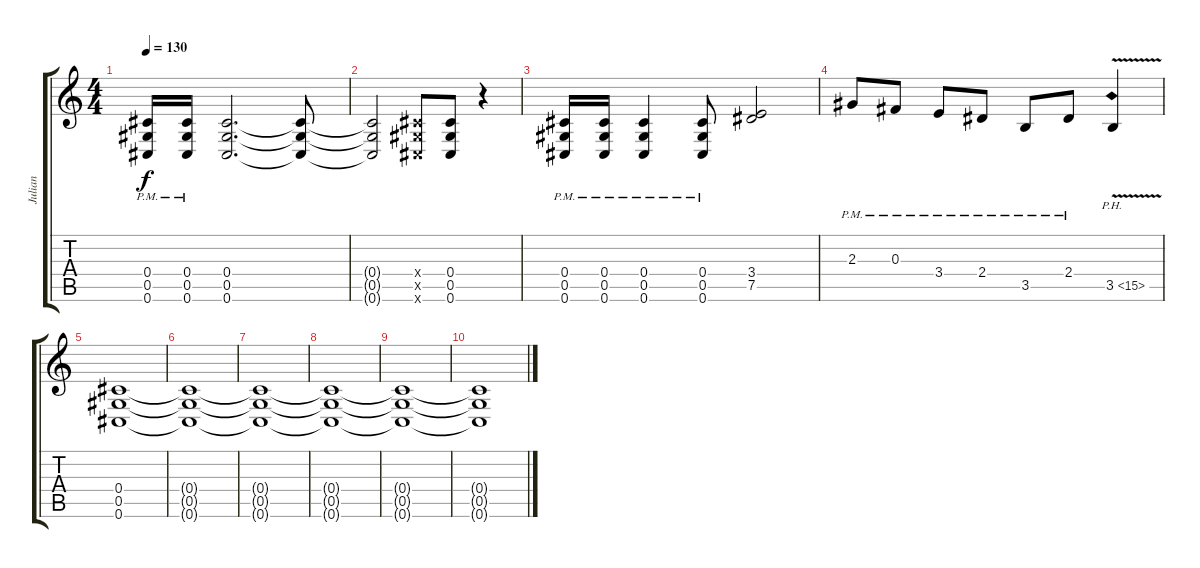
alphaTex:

\track ("Julian" "Julian") {instrument overdrivenguitar}
\staff {score tabs}
\tuning (Eb4 Bb3 Gb3 Db3 Ab2 Db2) {hide}
\ts (4 4)
\tempo 130
\clef g2
\ks c
(0.4{pm} 0.5{pm} 0.6{pm}).16{dy f} (0.4{pm} 0.5{pm} 0.6{pm}).16 (0.4 0.5 0.6).2{d} (0.4{t} 0.5{t} 0.6{t}).8 |
(0.4{t} 0.5{t} 0.6{t}).2 (0.4{x} 0.5{x} 0.6{x}).8 (0.4 0.5 0.6).8 r.4 |
(0.4{pm} 0.5{pm} 0.6{pm}).16 (0.4{pm} 0.5{pm} 0.6{pm}).16 (0.4{pm} 0.5{pm} 0.6{pm}).4 (0.4{pm} 0.5{pm} 0.6{pm}).8 (3.4 7.5).2 |
2.3{pm}.8 0.3{pm}.8 3.4{pm}.8 2.4{pm}.8 3.5{pm}.8 2.4{pm}.8 3.5{ph 12 v}.4 |
(0.4 0.5 0.6).1 |
(0.4{t} 0.5{t} 0.6{t}).1 |
(0.4{t} 0.5{t} 0.6{t}).1 |
(0.4{t} 0.5{t} 0.6{t}).1 |
(0.4{t} 0.5{t} 0.6{t}).1 |
(0.4{t} 0.5{t} 0.6{t}).1
